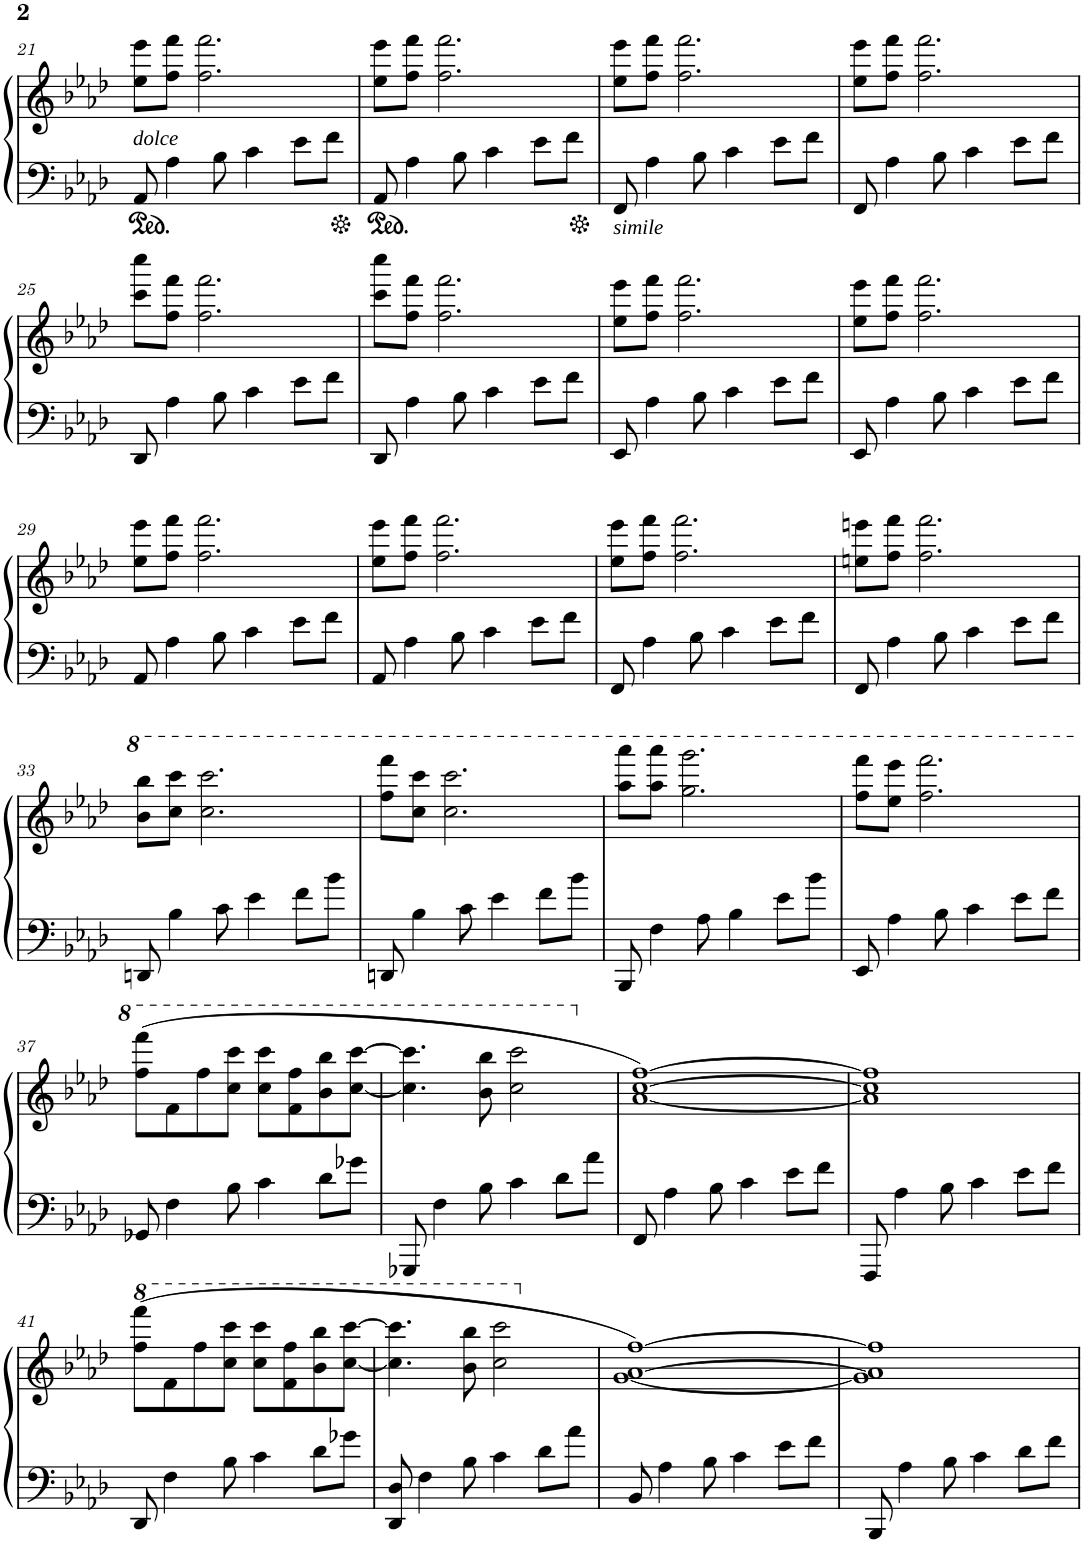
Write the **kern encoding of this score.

**kern	**kern
*part1	*part1
*staff2	*staff1
*I"Piano	*
*I'Pno.	*
!!LO:PB:g=z
*clefF4	*clefG2
*k[b-e-a-d-]	*k[b-e-a-d-]
*M4/4	*M4/4
=21	=21
!	!LO:TX:b:i:t=dolce
8AA-/	8ee-\ 8eee-\L
4A-\	8ff\ 8fff\J
.	2.ff\ 2.fff\
8B-\	.
4c\	.
8e-\L	.
8f\J	.
=22	=22
8AA-/	8ee-\ 8eee-\L
4A-\	8ff\ 8fff\J
.	2.ff\ 2.fff\
8B-\	.
4c\	.
8e-\L	.
8f\J	.
=23	=23
!LO:TX:b:i:t=simile	!
8FF/	8ee-\ 8eee-\L
4A-\	8ff\ 8fff\J
.	2.ff\ 2.fff\
8B-\	.
4c\	.
8e-\L	.
8f\J	.
=24	=24
8FF/	8ee-\ 8eee-\L
4A-\	8ff\ 8fff\J
.	2.ff\ 2.fff\
8B-\	.
4c\	.
8e-\L	.
8f\J	.
!!LO:LB:g=z
=25	=25
8DD-/	8ccc\ 8cccc\L
4A-\	8ff\ 8fff\J
.	2.ff\ 2.fff\
8B-\	.
4c\	.
8e-\L	.
8f\J	.
=26	=26
8DD-/	8ccc\ 8cccc\L
4A-\	8ff\ 8fff\J
.	2.ff\ 2.fff\
8B-\	.
4c\	.
8e-\L	.
8f\J	.
=27	=27
8EE-/	8ee-\ 8eee-\L
4A-\	8ff\ 8fff\J
.	2.ff\ 2.fff\
8B-\	.
4c\	.
8e-\L	.
8f\J	.
=28	=28
8EE-/	8ee-\ 8eee-\L
4A-\	8ff\ 8fff\J
.	2.ff\ 2.fff\
8B-\	.
4c\	.
8e-\L	.
8f\J	.
!!LO:LB:g=z
=29	=29
8AA-/	8ee-\ 8eee-\L
4A-\	8ff\ 8fff\J
.	2.ff\ 2.fff\
8B-\	.
4c\	.
8e-\L	.
8f\J	.
=30	=30
8AA-/	8ee-\ 8eee-\L
4A-\	8ff\ 8fff\J
.	2.ff\ 2.fff\
8B-\	.
4c\	.
8e-\L	.
8f\J	.
=31	=31
8FF/	8ee-\ 8eee-\L
4A-\	8ff\ 8fff\J
.	2.ff\ 2.fff\
8B-\	.
4c\	.
8e-\L	.
8f\J	.
=32	=32
8FF/	8een\ 8eeen\L
4A-\	8ff\ 8fff\J
.	2.ff\ 2.fff\
8B-\	.
4c\	.
8e-\L	.
8f\J	.
!!LO:LB:g=z
=33	=33
*	*8va
8DDn/	8bb-\ 8bbb-\L
4B-\	8ccc\ 8cccc\J
.	2.ccc\ 2.cccc\
8c\	.
4e-\	.
8f\L	.
8b-\J	.
=34	=34
8DDn/	8fff\ 8ffff\L
4B-\	8ccc\ 8cccc\J
.	2.ccc\ 2.cccc\
8c\	.
4e-\	.
8f\L	.
8b-\J	.
=35	=35
8BBB-/	8aaa-\ 8aaaa-\L
4F\	8aaa-\ 8aaaa-\J
.	2.ggg\ 2.gggg\
8A-\	.
4B-\	.
8e-\L	.
8b-\J	.
=36	=36
8EE-/	8fff\ 8ffff\L
4A-\	8eee-\ 8eeee-\J
.	2.fff\ 2.ffff\
8B-\	.
4c\	.
8e-\L	.
8f\J	.
!!LO:LB:g=z
=37	=37
8GG-X/	(8fff\ 8ffff\L
4F\	8ff\
.	8fff\
8B-\	8ccc\ 8cccc\J
4c\	8ccc\ 8cccc\L
.	8ff\ 8fff\
8d-\L	8bb-\ 8bbb-\
8g-X\J	[8ccc\ [8cccc\J
=38	=38
8GGG-X/	4.ccc\] 4.cccc\]
4F\	.
8B-\	8bb-\ 8bbb-\
4c\	2ccc\ 2cccc\
8d-\L	.
8a-\J	.
=39	=39
*	*X8va
8FF/	[1a- [1cc [1ff)
4A-\	.
8B-\	.
4c\	.
8e-\L	.
8f\J	.
=40	=40
8FFF/	1a-] 1cc] 1ff]
4A-\	.
8B-\	.
4c\	.
8e-\L	.
8f\J	.
!!LO:LB:g=z
=41	=41
*	*8va
8DD-/	(8fff\ 8ffff\L
4F\	8ff\
.	8fff\
8B-\	8ccc\ 8cccc\J
4c\	8ccc\ 8cccc\L
.	8ff\ 8fff\
8d-\L	8bb-\ 8bbb-\
8g-X\J	[8ccc\ [8cccc\J
=42	=42
8DD-/ 8D-/	4.ccc\] 4.cccc\]
4F\	.
8B-\	8bb-\ 8bbb-\
4c\	2ccc\ 2cccc\
8d-\L	.
8a-\J	.
=43	=43
*	*X8va
8BB-/	[1g [1a- [1ff)
4A-\	.
8B-\	.
4c\	.
8e-\L	.
8f\J	.
=44	=44
8BBB-/	1g] 1a-] 1ff]
4A-\	.
8B-\	.
4c\	.
8d-\L	.
8f\J	.
=	=
*-	*-
